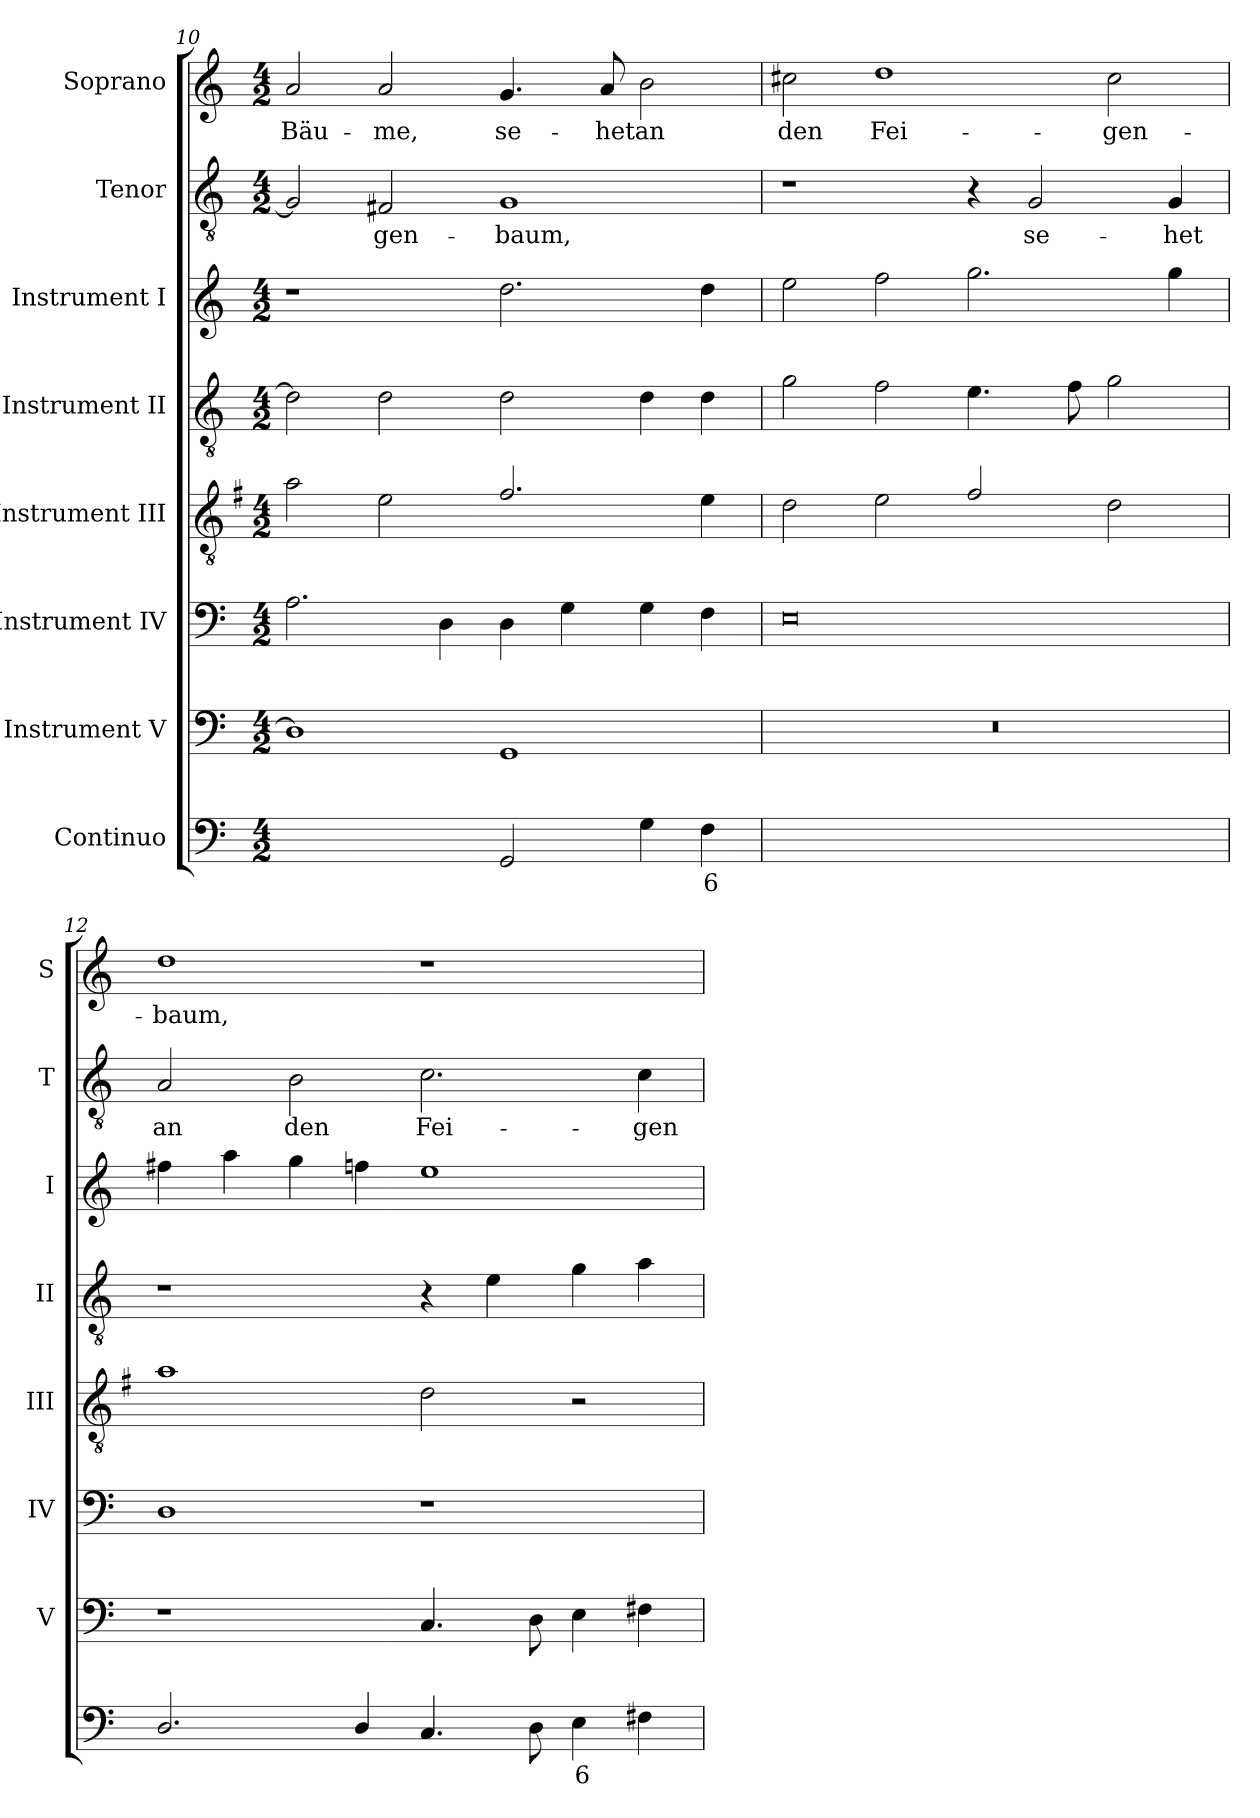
**kern	**text	**kern	**kern	**kern	**kern	**kern	**kern	**text	**kern	**text
*part8	*part8	*part7	*part6	*part5	*part4	*part3	*part2	*part2	*part1	*part1
*staff8	*staff8	*staff7	*staff6	*staff5	*staff4	*staff3	*staff2	*staff2	*staff1	*staff1
*I"Continuo	*	*I"Instrument V	*I"Instrument IV	*I"Instrument III	*I"Instrument II	*I"Instrument I	*I"Tenor	*	*I"Soprano	*
*	*	*I'V	*I'IV	*I'III	*I'II	*I'I	*I'T	*	*I'S	*
!!LO:LB:g=z
*clefF4	*	*clefF4	*clefF4	*clefGv2	*clefGv2	*clefG2	*clefGv2	*	*clefG2	*
*	*	*	*	*ITrd4c7	*	*	*	*	*	*
*k[]	*	*k[]	*k[]	*k[]	*k[]	*k[]	*k[]	*	*k[]	*
*C:	*	*C:	*C:	*C:	*C:	*C:	*C:	*	*C:	*
*M4/2	*	*M4/2	*M4/2	*M4/2	*M4/2	*M4/2	*M4/2	*	*M4/2	*
=10	=10	=10	=10	=10	=10	=10	=10	=10	=10	=10
!	!LO:LY:b	!	!	!	!	!	!	!	!	!LO:LY:b
[2Dyy	4	1D]	2.A	2d	2d]	1r	2G]	.	2a	Bäu-
!	!	!	!	!	!	!	!	!LO:LY:b	!	!LO:LY:b
2Dyy]	.	.	.	2A	2d	.	2F#X	gen-	2a	-me,
.	.	.	4D	.	.	.	.	.	.	.
!	!	!	!	!	!	!	!	!LO:LY:b	!	!LO:LY:b
2GG	.	1GG	4D	2.B/	2d	2.dd	1G	-baum,	4.g	se-
.	.	.	4G	.	.	.	.	.	.	.
!	!	!	!	!	!	!	!	!	!	!LO:LY:b
.	.	.	.	.	.	.	.	.	8a	-het
!	!	!	!	!	!	!	!	!	!	!LO:LY:b
4G	.	.	4G	.	4d	.	.	.	2b	an
!	!LO:LY:b	!	!	!	!	!	!	!	!	!
4F	6	.	4F	4A	4d	4dd	.	.	.	.
=11	=11	=11	=11	=11	=11	=11	=11	=11	=11	=11
!	!LO:LY:b	!	!	!	!	!	!	!	!	!LO:LY:b
[2Eyy	6	0r	0E	2G	2g	2ee	1r	.	2cc#X	den
!	!LO:LY:b	!	!	!	!	!	!	!	!	!LO:LY:b
2Eyy]	7	.	.	2A	2f	2ff	.	.	1dd	Fei-
!	!LO:LY:b	!	!	!	!	!	!	!	!	!
[2Eyy	7	.	.	2B/	4.e	2.gg	4r	.	.	.
!	!	!	!	!	!	!	!	!LO:LY:b	!	!
.	.	.	.	.	.	.	2G	se-	.	.
.	.	.	.	.	8f	.	.	.	.	.
!	!LO:LY:b	!	!	!	!	!	!	!	!	!LO:LY:b
2Eyy]	6	.	.	2G	2g	.	.	.	2cc#	-gen-
!	!	!	!	!	!	!	!	!LO:LY:b	!	!
.	.	.	.	.	.	4gg	4G	-het	.	.
=12	=12	=12	=12	=12	=12	=12	=12	=12	=12	=12
!	!	!	!	!	!	!	!	!LO:LY:b	!	!LO:LY:b
2.D/	.	1r	1D	1d	1r	4ff#X	2A	an	1dd	-baum,
.	.	.	.	.	.	4aa	.	.	.	.
!	!	!	!	!	!	!	!	!LO:LY:b	!	!
.	.	.	.	.	.	4gg	2B	den	.	.
4D/	.	.	.	.	.	4ffn	.	.	.	.
!	!	!	!	!	!	!	!	!LO:LY:b	!	!
4.C	.	4.C	1r	2G	4r	1ee	2.c	Fei-	1r	.
.	.	.	.	.	4e	.	.	.	.	.
8D	.	8D	.	.	.	.	.	.	.	.
!	!LO:LY:b	!	!	!	!	!	!	!	!	!
4E	6	4E	.	2r	4g	.	.	.	.	.
!	!	!	!	!	!	!	!	!LO:LY:b	!	!
4F#X	.	4F#X	.	.	4a	.	4c	-gen-	.	.
=	=	=	=	=	=	=	=	=	=	=
*-	*-	*-	*-	*-	*-	*-	*-	*-	*-	*-
